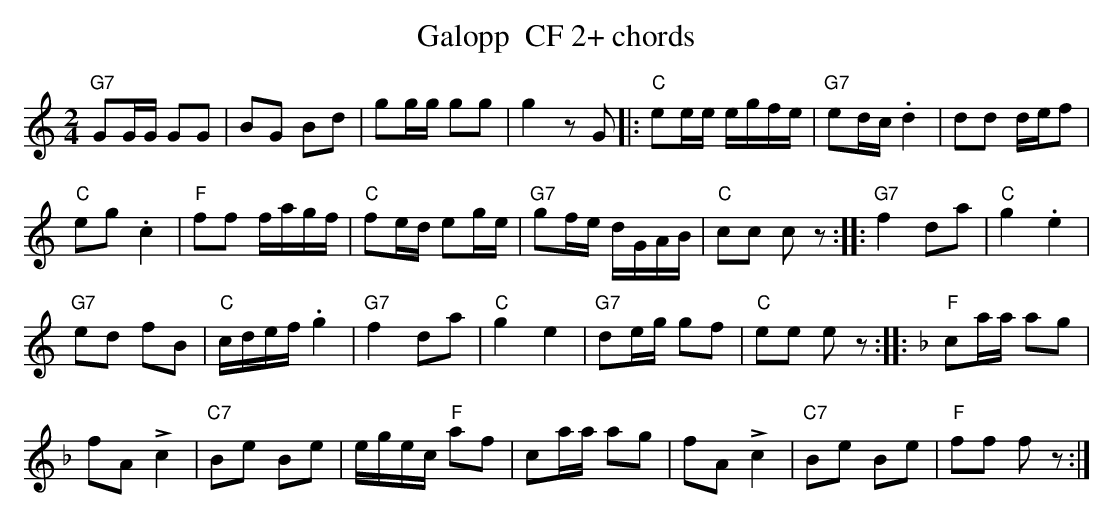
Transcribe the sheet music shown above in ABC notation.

X:1
T:Galopp  CF 2+ chords
M:2/4
L:1/8
K:Cmaj%%MIDI gchordon
"G7"GG/2G/2 GG | BG Bd | gg/2g/2 gg | g2zG |: "C"ee/2e/2 e/2g/2f/2e/2 | "G7"ed/2c/2.d2 | dd d/2e/2f |
"C"eg.c2 | "F"ff f/2a/2g/2f/2 | "C"fe/2d/2 eg/2e/2 | "G7"gf/2e/2 d/2G/2A/2B/2 | "C"cc cz :: "G7"f2da | "C"g2.e2 |
"G7"ed fB | "C"c/2d/2e/2f/2 .g2 | "G7" f2da | "C"g2e2 | "G7"de/2g/2 gf | "C"ee ez :: [K:Fmaj] "F"ca/2a/2 ag |
fA !>!c2 | "C7"Be Be | e/2g/2e/2c/2 "F"af | ca/2a/2 ag | fA !>!c2 | "C7"Be Be | "F"ff fz :|
